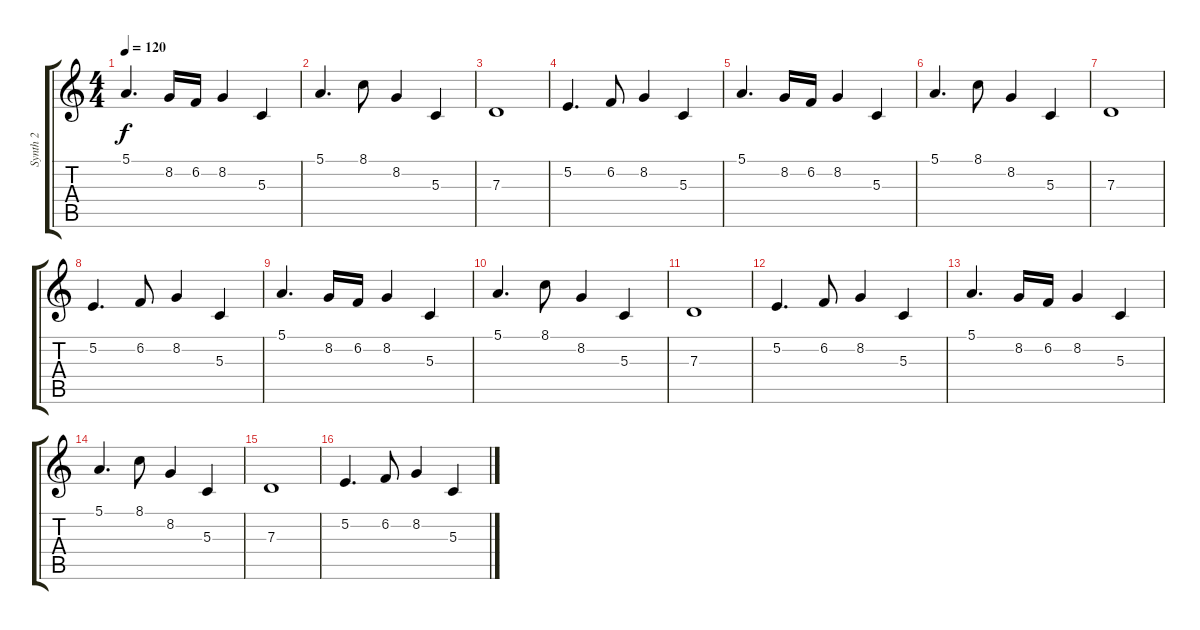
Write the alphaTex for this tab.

\track ("Synth 2" "Synth 2") {instrument pad2warm}
\staff {score tabs}
\tuning (E4 B3 G3 D3 A2 E2) {hide}
\ts (4 4)
\tempo 120
\clef g2
\ks c
5.1.4{d dy f} 8.2.16 6.2.16 8.2.4 5.3.4 |
5.1.4{d} 8.1.8 8.2.4 5.3.4 |
7.3.1 |
5.2.4{d} 6.2.8 8.2.4 5.3.4 |
5.1.4{d} 8.2.16 6.2.16 8.2.4 5.3.4 |
5.1.4{d} 8.1.8 8.2.4 5.3.4 |
7.3.1 |
5.2.4{d} 6.2.8 8.2.4 5.3.4 |
5.1.4{d} 8.2.16 6.2.16 8.2.4 5.3.4 |
5.1.4{d} 8.1.8 8.2.4 5.3.4 |
7.3.1 |
5.2.4{d} 6.2.8 8.2.4 5.3.4 |
5.1.4{d} 8.2.16 6.2.16 8.2.4 5.3.4 |
5.1.4{d} 8.1.8 8.2.4 5.3.4 |
7.3.1 |
5.2.4{d} 6.2.8 8.2.4 5.3.4
